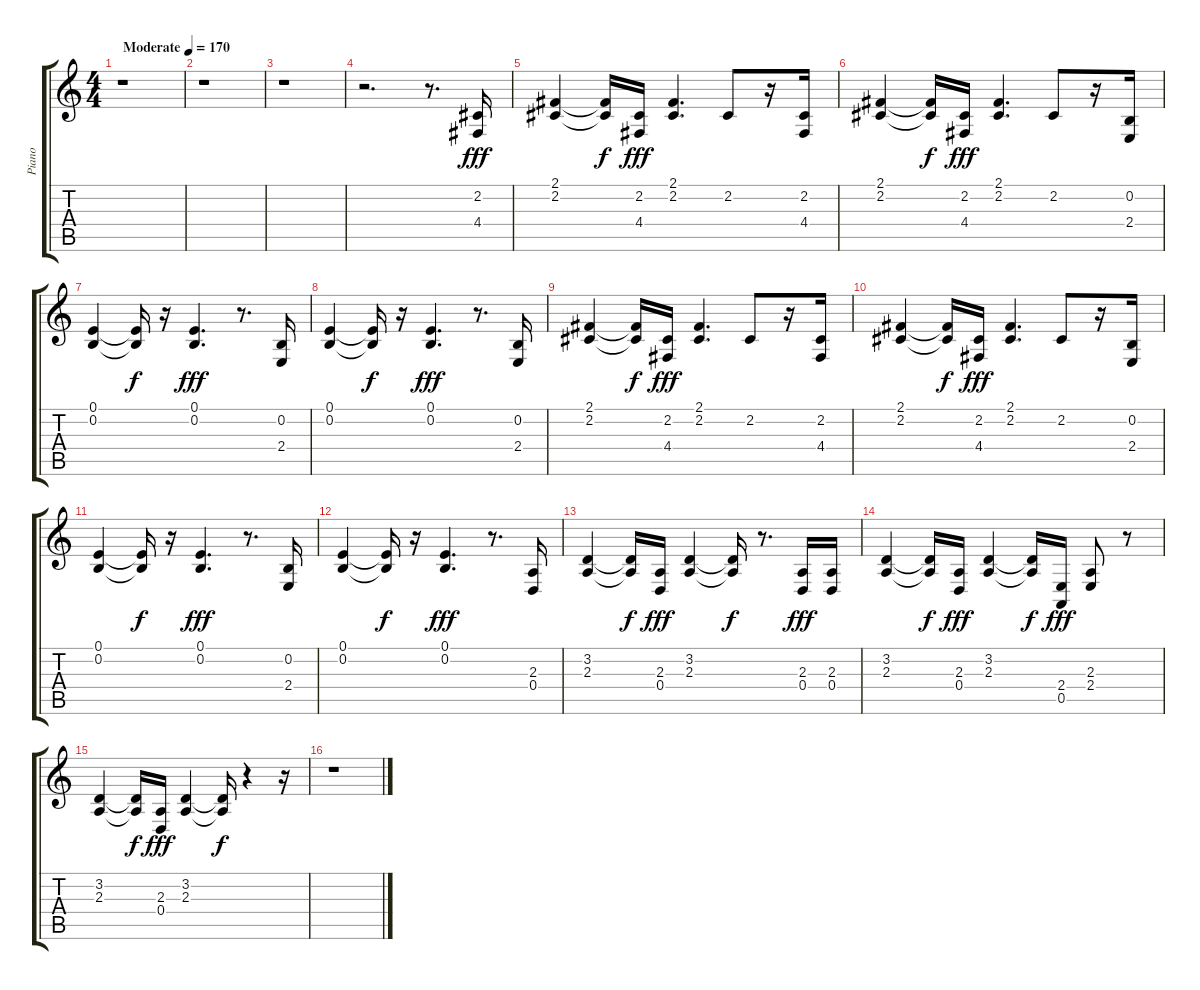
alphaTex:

\track ("Piano" "Piano") {instrument electricpiano2}
\staff {score tabs}
\tuning (E4 B3 G3 D3 A2 E2) {hide}
\ts (4 4)
\tempo (170 "Moderate")
\clef g2
\ks c
r.1{dy fff instrument electricpiano2} |
r.1 |
r.1 |
r.2{d} r.8{d} (2.2 4.4).16 |
(2.1 2.2).4 (2.1{t} 2.2{t}).16{dy f} (2.2 4.4).16{dy fff} (2.1 2.2).4{d} 2.2.8 r.16 (2.2 4.4).16 |
(2.1 2.2).4 (2.1{t} 2.2{t}).16{dy f} (2.2 4.4).16{dy fff} (2.1 2.2).4{d} 2.2.8 r.16 (0.2 2.4).16 |
(0.1 0.2).4 (0.1{t} 0.2{t}).16{dy f} r.16 (0.1 0.2).4{d dy fff} r.8{d} (0.2 2.4).16 |
(0.1 0.2).4 (0.1{t} 0.2{t}).16{dy f} r.16 (0.1 0.2).4{d dy fff} r.8{d} (0.2 2.4).16 |
(2.1 2.2).4 (2.1{t} 2.2{t}).16{dy f} (2.2 4.4).16{dy fff} (2.1 2.2).4{d} 2.2.8 r.16 (2.2 4.4).16 |
(2.1 2.2).4 (2.1{t} 2.2{t}).16{dy f} (2.2 4.4).16{dy fff} (2.1 2.2).4{d} 2.2.8 r.16 (0.2 2.4).16 |
(0.1 0.2).4 (0.1{t} 0.2{t}).16{dy f} r.16 (0.1 0.2).4{d dy fff} r.8{d} (0.2 2.4).16 |
(0.1 0.2).4 (0.1{t} 0.2{t}).16{dy f} r.16 (0.1 0.2).4{d dy fff} r.8{d} (2.3 0.4).16 |
(3.2 2.3).4 (3.2{t} 2.3{t}).16{dy f} (2.3 0.4).16{dy fff} (3.2 2.3).4 (3.2{t} 2.3{t}).16{dy f} r.8{d} (2.3 0.4).16{dy fff} (2.3 0.4).16 |
(3.2 2.3).4 (3.2{t} 2.3{t}).16{dy f} (2.3 0.4).16{dy fff} (3.2 2.3).4 (3.2{t} 2.3{t}).16{dy f} (2.4 0.5).16{dy fff} (2.3 2.4).8 r.8 |
(3.2 2.3).4 (3.2{t} 2.3{t}).16{dy f} (2.3 0.4).16{dy fff} (3.2 2.3).4 (3.2{t} 2.3{t}).16{dy f} r.4 r.16 |
r.1
